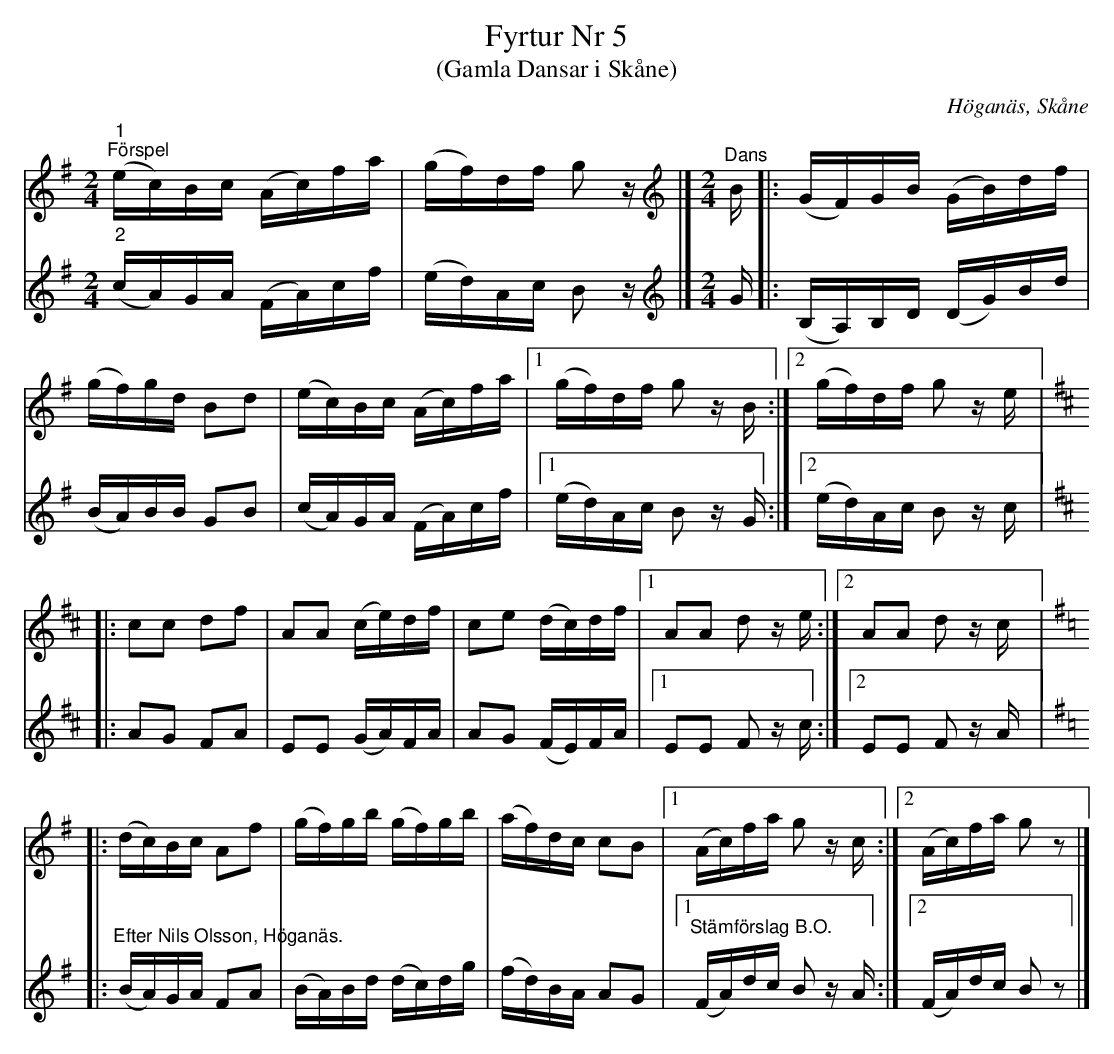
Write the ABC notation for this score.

X:1
T:Fyrtur Nr 5
T:(Gamla Dansar i Skåne)
O:Höganäs, Skåne
L:1/16
M:2/4
K:G
V:1
"^1""^Förspel" (ec)Bc (Ac)fa | (gf)df g2 z |][K:G][M:2/4][K:treble]"^Dans" B |: (GF)GB (GB)df |
(gf)gd B2d2 | (ec)Bc (Ac)fa |1 (gf)df g2 z B :|2 (gf)df g2 z e |:
[K:D] c2c2 d2f2 | A2A2 (ce)df | c2e2 (dc)df |1 A2A2 d2 z e :|2 A2A2 d2 z c |:
[K:G] (dc)Bc A2f2 | (gf)gb (gf)gb | (af)dc c2B2 |1 (Ac)fa g2 z c :|2 (Ac)fa g2 z2 |]
V:2
"^2" (cA)GA (FA)cf | (ed)Ac B2 z |][K:G][M:2/4][K:treble] G |: (B,A,)B,D (DG)Bd | (BA)BB G2B2 |
(cA)GA (FA)cf |1 (ed)Ac B2 z G :|2 (ed)Ac B2 z c |:[K:D] A2G2 F2A2 | E2E2 (GA)FA | A2G2 (FE)FA |1 E2E2 F2 z c :|2 E2E2 F2 z A |:
[K:G]"^Efter Nils Olsson, Höganäs." (BA)GA F2A2 | (BA)Bd (dc)dg | (fd)BA A2G2 |1 "^Stämförslag B.O." (FA)dc B2 z A :|2 (FA)dc B2 z2 |]
